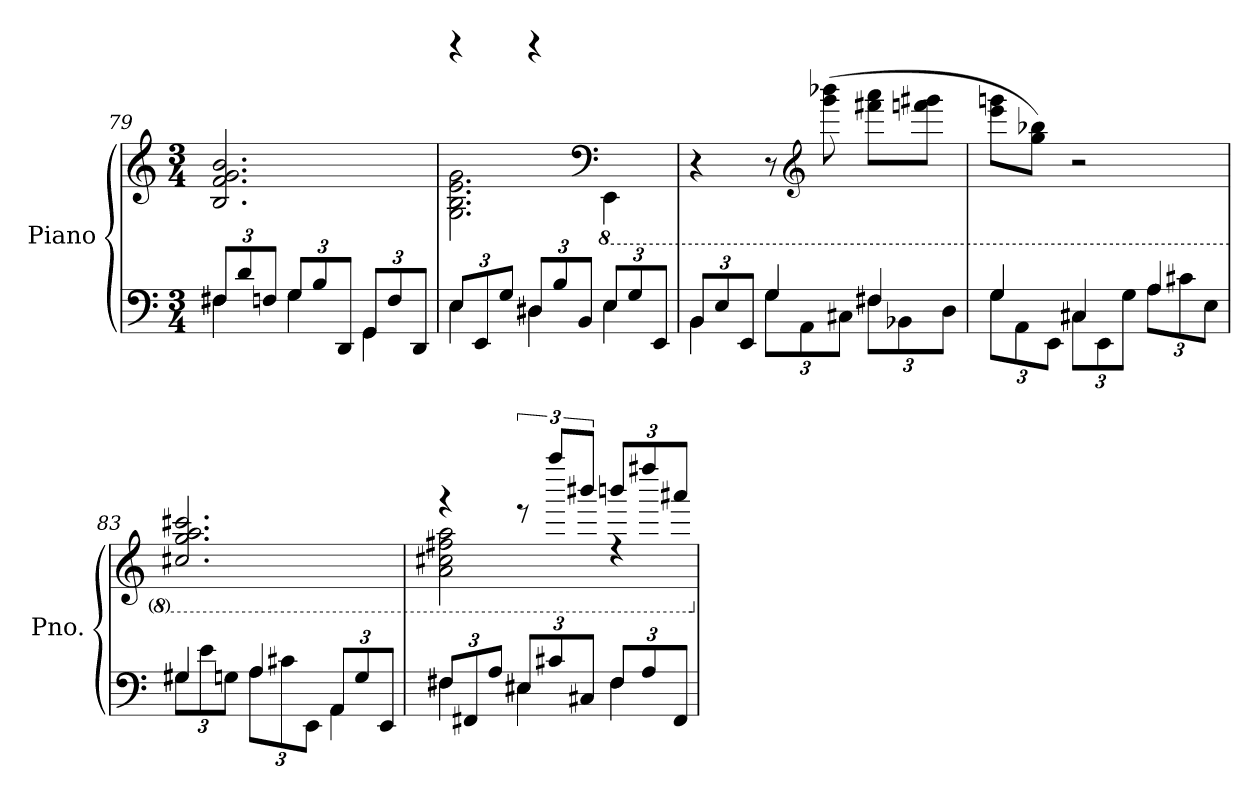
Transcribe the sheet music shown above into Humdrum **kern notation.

**kern	**kern
*part1	*part1
*staff2	*staff1
*I"Piano	*
*I'Pno.	*
*clefF4	*clefG2
*k[]	*k[]
*M3/4	*M3/4
*Xbrackettup	*
=79	=79
*^	*
12F#X/L	4F#\	2.B/ 2.f/ 2.g/ 2.b/
12d/	.	.
12Fn/J	.	.
12G/L	4G\	.
12B/	.	.
12DD/J	.	.
12GG/L	4GG\	.
12F/	.	.
12DD/J	.	.
!!LO:LB:g=z
=80	=80	=80
*	*	*^
12E/L	4E\	2.G\ 2.B\ 2.e\ 2.g\	4rccccc
12EE/	.	.	.
12G/J	.	.	.
12D#X/L	4D#\	.	4rccccc
12B/	.	.	.
12BB/J	.	.	.
*	*	*clefF4	*
*	*	*8ba	*
12E/L	4E\	.	4EEE\
12G/	.	.	.
12EE/J	.	.	.
*	*	*v	*v
=81	=81	=81
12BB/L	4BB\	4r
12E/	.	.
12EE/J	.	.
12G\L	4G/	8r
12AA\	.	.
*	*	*clefG2
*	*	*MM94
.	.	(>8gg\ 8bb-X\
12C#X\J	.	.
12F#X\L	4F#/	8ff#X\ 8aa\L
12BB-X\	.	.
.	.	8ffn\ 8gg#X\J
12D\J	.	.
=82	=82	=82
12G\L	4G/	8ee\ 8ggni\L
12AA\	.	.
.	.	8g\ 8b-X\J)
12EE\J	.	.
12C#X\L	4C#/	2r
12EE\	.	.
12G\J	.	.
12A\L	4A/	.
12c#X\	.	.
12E\J	.	.
!!LO:LB:g=z
=83	=83	=83
12G#X\L	4G#/	2.c#X/ 2.g/ 2.a/ 2.cc#X/
12e\	.	.
12Gn\J	.	.
12A\L	4A/	.
12c#X\	.	.
12EE\J	.	.
12AA/L	4AA\	.
12G/	.	.
12EE/J	.	.
=84	=84	=84
*	*	*^
12F#X/L	4F#\	4r	2A\ 2c#X\ 2f#X\ 2a\
12FF#X/	.	.	.
12A/J	.	.	.
12E#X/L	4E#\	12r	.
12c#X/	.	12aaa/L	.
12C#X/J	.	12bb#X/J	.
*	*	*Xbrackettup	*
12F#/L	4F#\	12bbn/L	4re
12A/	.	12fff#X/	.
12FF#/J	.	12aa#X/J	.
*v	*v	*	*
*	*v	*v
*	*X8ba
=	=
*-	*-
